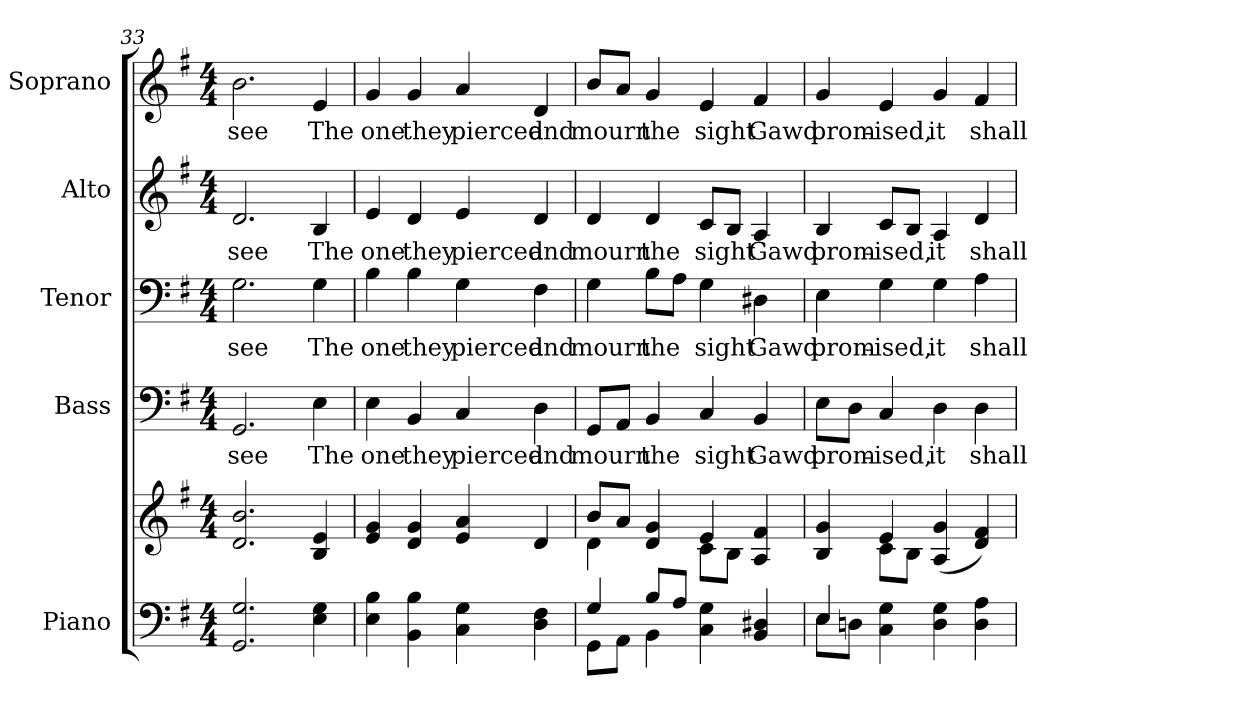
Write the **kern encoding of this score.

**kern	**kern	**kern	**text	**kern	**text	**kern	**text	**kern	**text
*part5	*part5	*part4	*part4	*part3	*part3	*part2	*part2	*part1	*part1
*staff6	*staff5	*staff4	*staff4	*staff3	*staff3	*staff2	*staff2	*staff1	*staff1
*I"Piano	*	*I"Bass	*	*I"Tenor	*	*I"Alto	*	*I"Soprano	*
*I'Pno.	*	*I'B.	*	*I'T.	*	*I'A.	*	*I'S.	*
*clefF4	*clefG2	*clefF4	*	*clefF4	*	*clefG2	*	*clefG2	*
*k[f#]	*k[f#]	*k[f#]	*	*k[f#]	*	*k[f#]	*	*k[f#]	*
*G:	*G:	*G:	*	*G:	*	*G:	*	*G:	*
*M4/4	*M4/4	*M4/4	*	*M4/4	*	*M4/4	*	*M4/4	*
=33	=33	=33	=33	=33	=33	=33	=33	=33	=33
!	!	!	!LO:LY:b:color=#000000	!	!	!	!	!	!
!	!	!	!	!	!LO:LY:b:color=#000000	!	!	!	!
!	!	!	!	!	!	!	!LO:LY:b:color=#000000	!	!
!	!	!	!	!	!	!	!	!	!LO:LY:b:color=#000000
2.GGi/ 2.Gi	2.di/ 2.bi	2.GGi/	see	2.Gi\	see	2.di/	see	2.bi\	see
!	!	!	!LO:LY:b:color=#000000	!	!	!	!	!	!
!	!	!	!	!	!LO:LY:b:color=#000000	!	!	!	!
!	!	!	!	!	!	!	!LO:LY:b:color=#000000	!	!
!	!	!	!	!	!	!	!	!	!LO:LY:b:color=#000000
4Ei\ 4Gi	4Bi/ 4ei	4Ei\	The	4Gi\	The	4Bi/	The	4ei/	The
!!LO:PB:g=z
=34	=34	=34	=34	=34	=34	=34	=34	=34	=34
!	!	!	!LO:LY:b:color=#000000	!	!	!	!	!	!
!	!	!	!	!	!LO:LY:b:color=#000000	!	!	!	!
!	!	!	!	!	!	!	!LO:LY:b:color=#000000	!	!
!	!	!	!	!	!	!	!	!	!LO:LY:b:color=#000000
4Ei\ 4Bi	4ei/ 4gi	4Ei\	one	4Bi\	one	4ei/	one	4gi/	one
!	!	!	!LO:LY:b:color=#000000	!	!	!	!	!	!
!	!	!	!	!	!LO:LY:b:color=#000000	!	!	!	!
!	!	!	!	!	!	!	!LO:LY:b:color=#000000	!	!
!	!	!	!	!	!	!	!	!	!LO:LY:b:color=#000000
4BBi\ 4Bi	4di/ 4gi	4BBi/	they	4Bi\	they	4di/	they	4gi/	they
!	!	!	!LO:LY:b:color=#000000	!	!	!	!	!	!
!	!	!	!	!	!LO:LY:b:color=#000000	!	!	!	!
!	!	!	!	!	!	!	!LO:LY:b:color=#000000	!	!
!	!	!	!	!	!	!	!	!	!LO:LY:b:color=#000000
4Ci\ 4Gi	4ei/ 4ai	4Ci/	pierced	4Gi\	pierced	4ei/	pierced	4ai/	pierced
!	!	!	!LO:LY:b:color=#000000	!	!	!	!	!	!
!	!	!	!	!	!LO:LY:b:color=#000000	!	!	!	!
!	!	!	!	!	!	!	!LO:LY:b:color=#000000	!	!
!	!	!	!	!	!	!	!	!	!LO:LY:b:color=#000000
4Di\ 4F#i	4di/	4Di\	and	4F#i\	and	4di/	and	4di/	and
=35	=35	=35	=35	=35	=35	=35	=35	=35	=35
*^	*^	*	*	*	*	*	*	*	*
!	!	!	!	!	!LO:LY:b:color=#000000	!	!	!	!	!	!
!	!	!	!	!	!	!	!LO:LY:b:color=#000000	!	!	!	!
!	!	!	!	!	!	!	!	!	!LO:LY:b:color=#000000	!	!
!	!	!	!	!	!	!	!	!	!	!	!LO:LY:b:color=#000000
4Gi/	8GGi\L	8bi/L	4di\	8GGi/L	mourn	4Gi\	mourn	4di/	mourn	8bi/L	mourn
.	8AAi\J	8ai/J	.	8AAi/J	.	.	.	.	.	8ai/J	.
!	!	!	!	!	!LO:LY:b:color=#000000	!	!	!	!	!	!
!	!	!	!	!	!	!	!LO:LY:b:color=#000000	!	!	!	!
!	!	!	!	!	!	!	!	!	!LO:LY:b:color=#000000	!	!
!	!	!	!	!	!	!	!	!	!	!	!LO:LY:b:color=#000000
8Bi/L	4BBi\	4di/ 4gi	4ryy	4BBi/	the	8Bi\L	the	4di/	the	4gi/	the
8Ai/J	.	.	.	.	.	8Ai\J	.	.	.	.	.
!	!	!	!	!	!LO:LY:b:color=#000000	!	!	!	!	!	!
!	!	!	!	!	!	!	!LO:LY:b:color=#000000	!	!	!	!
!	!	!	!	!	!	!	!	!	!LO:LY:b:color=#000000	!	!
!	!	!	!	!	!	!	!	!	!	!	!LO:LY:b:color=#000000
4Ci\ 4Gi	2ryy	4ei/	8ci\L	4Ci/	sight	4Gi\	sight	8ci/L	sight	4ei/	sight
.	.	.	8Bi\J	.	.	.	.	8Bi/J	.	.	.
!	!	!	!	!	!LO:LY:b:color=#000000	!	!	!	!	!	!
!	!	!	!	!	!	!	!LO:LY:b:color=#000000	!	!	!	!
!	!	!	!	!	!	!	!	!	!LO:LY:b:color=#000000	!	!
!	!	!	!	!	!	!	!	!	!	!	!LO:LY:b:color=#000000
4BBi/ 4D#Xi	.	4Ai/ 4f#i	4ryy	4BBi/	Gawd	4D#Xi\	Gawd	4Ai/	Gawd	4f#i/	Gawd
!!LO:PB:g=z
=36	=36	=36	=36	=36	=36	=36	=36	=36	=36	=36	=36
!	!	!	!	!	!LO:LY:b:color=#000000	!	!	!	!	!	!
!	!	!	!	!	!	!	!LO:LY:b:color=#000000	!	!	!	!
!	!	!	!	!	!	!	!	!	!LO:LY:b:color=#000000	!	!
!	!	!	!	!	!	!	!	!	!	!	!LO:LY:b:color=#000000
4Ei/	8Ei\L	4Bi/ 4gi	4ryy	8Ei\L	prom-	4Ei\	prom-	4Bi/	prom-	4gi/	prom-
.	8Dni\J	.	.	8Di\J	.	.	.	.	.	.	.
!	!	!	!	!	!LO:LY:b:color=#000000	!	!	!	!	!	!
!	!	!	!	!	!	!	!LO:LY:b:color=#000000	!	!	!	!
!	!	!	!	!	!	!	!	!	!LO:LY:b:color=#000000	!	!
!	!	!	!	!	!	!	!	!	!	!	!LO:LY:b:color=#000000
4Ci\ 4Gi	4ryy	4ei/	8ci\L	4Ci/	-ised,	4Gi\	-ised,	8ci/L	-ised,	4ei/	-ised,
.	.	.	8Bi\J	.	.	.	.	8Bi/J	.	.	.
!	!	!	!	!	!LO:LY:b:color=#000000	!	!	!	!	!	!
!	!	!	!	!	!	!	!LO:LY:b:color=#000000	!	!	!	!
!	!	!	!	!	!	!	!	!	!LO:LY:b:color=#000000	!	!
!	!	!	!	!	!	!	!	!	!	!	!LO:LY:b:color=#000000
4Di\ 4Gi	2ryy	(4Ai/ 4gi	2ryy	4Di\	it	4Gi\	it	4Ai/	it	4gi/	it
!	!	!	!	!	!LO:LY:b:color=#000000	!	!	!	!	!	!
!	!	!	!	!	!	!	!LO:LY:b:color=#000000	!	!	!	!
!	!	!	!	!	!	!	!	!	!LO:LY:b:color=#000000	!	!
!	!	!	!	!	!	!	!	!	!	!	!LO:LY:b:color=#000000
4Di\ 4Ai	.	4di/ 4f#i)	.	4Di\	shall	4Ai\	shall	4di/	shall	4f#i/	shall
*v	*v	*	*	*	*	*	*	*	*	*	*
*	*v	*v	*	*	*	*	*	*	*	*
=	=	=	=	=	=	=	=	=	=
*-	*-	*-	*-	*-	*-	*-	*-	*-	*-
